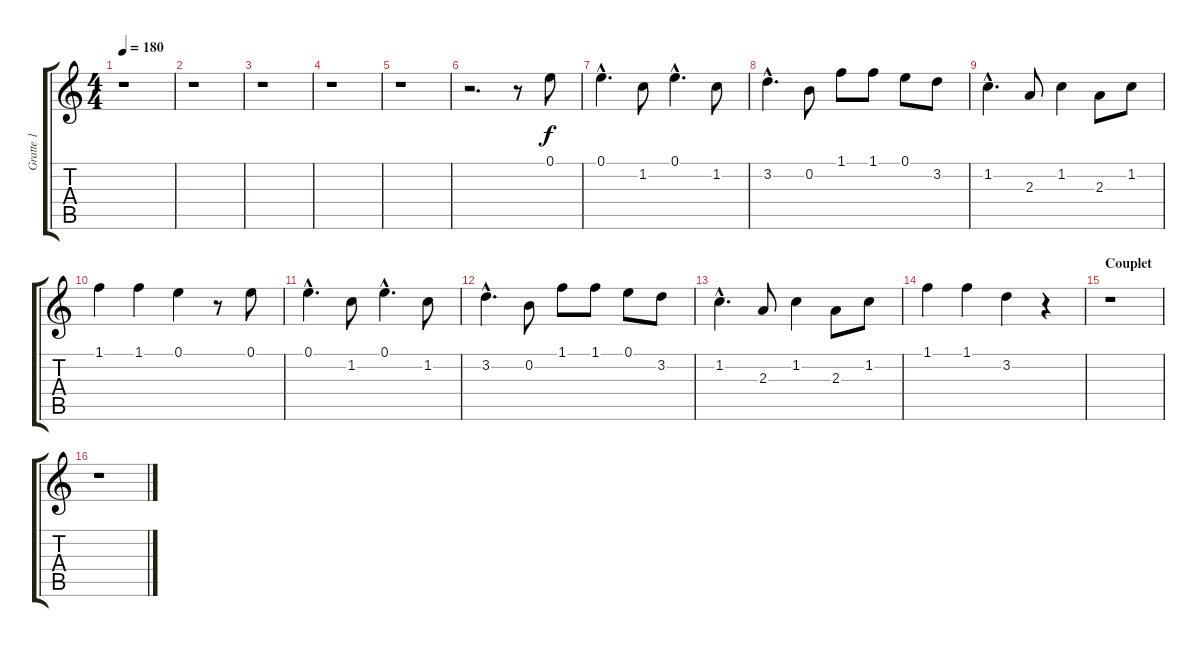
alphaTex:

\track ("Gratte 1" "Gratte 1") {instrument overdrivenguitar}
\staff {score tabs}
\tuning (E4 B3 G3 D3 A2 E2) {hide}
\ts (4 4)
\tempo 180
\clef g2
\ks c
r.1{dy f} |
r.1 |
r.1 |
r.1 |
r.1 |
r.2{d} r.8 0.1.8 |
\section ("" "")
0.1{hac}.4{d} 1.2.8 0.1{hac}.4{d} 1.2.8 |
3.2{hac}.4{d} 0.2.8 1.1.8 1.1.8 0.1.8 3.2.8 |
1.2{hac}.4{d} 2.3.8 1.2.4 2.3.8 1.2.8 |
1.1.4 1.1.4 0.1.4 r.8 0.1.8 |
0.1{hac}.4{d} 1.2.8 0.1{hac}.4{d} 1.2.8 |
3.2{hac}.4{d} 0.2.8 1.1.8 1.1.8 0.1.8 3.2.8 |
1.2{hac}.4{d} 2.3.8 1.2.4 2.3.8 1.2.8 |
1.1.4 1.1.4 3.2.4 r.4 |
\section ("" "Couplet")
r.1 |
r.1
